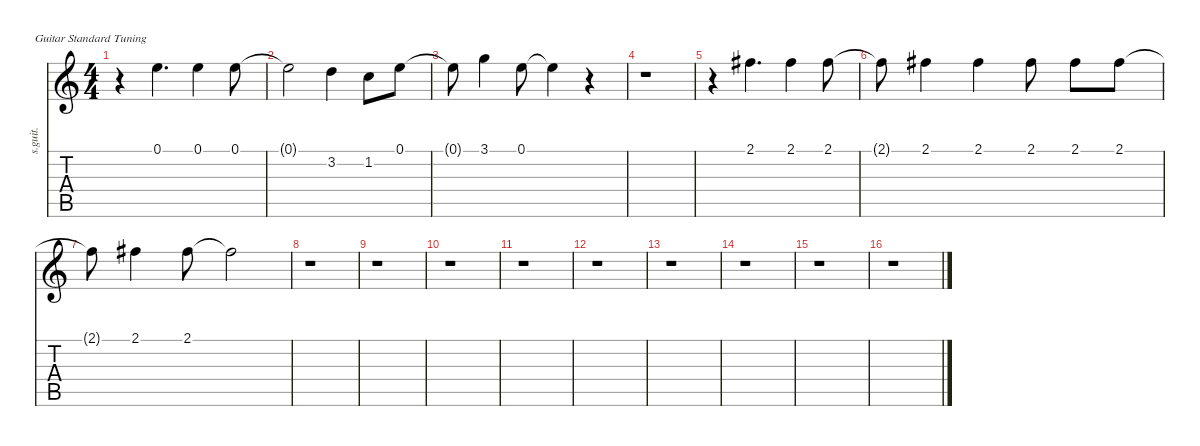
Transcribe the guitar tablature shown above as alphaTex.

\defaultSystemsLayout 4
\hideDynamics
\bracketExtendMode nobrackets
\track ("Dave Mustaine (Vocals)" "s.guit.") {instrument baritonesax}
\staff {score tabs}
\tuning (E4 B3 G3 D3 A2 E2)
\displaytranspose 12
\ts (4 4)
\tempo (196 hide)
\clef g2
\ks c
r.4{dy f} 0.1.4{d lyrics (0 "") lyrics (1 "") lyrics (2 "") lyrics (3 "") lyrics (4 "")} 0.1.4{lyrics (0 "") lyrics (1 "") lyrics (2 "") lyrics (3 "") lyrics (4 "")} 0.1.8{lyrics (0 "") lyrics (1 "") lyrics (2 "") lyrics (3 "") lyrics (4 "")} |
0.1{t}.2{lyrics (0 "") lyrics (1 "") lyrics (2 "") lyrics (3 "") lyrics (4 "")} 3.2.4{lyrics (0 "") lyrics (1 "") lyrics (2 "") lyrics (3 "") lyrics (4 "")} 1.2.8{lyrics (0 "") lyrics (1 "") lyrics (2 "") lyrics (3 "") lyrics (4 "")} 0.1.8{lyrics (0 "") lyrics (1 "") lyrics (2 "") lyrics (3 "") lyrics (4 "")} |
0.1{t}.8{lyrics (0 "") lyrics (1 "") lyrics (2 "") lyrics (3 "") lyrics (4 "")} 3.1.4{lyrics (0 "") lyrics (1 "") lyrics (2 "") lyrics (3 "") lyrics (4 "")} 0.1.8{lyrics (0 "") lyrics (1 "") lyrics (2 "") lyrics (3 "") lyrics (4 "")} 0.1{t}.4{lyrics (0 "") lyrics (1 "") lyrics (2 "") lyrics (3 "") lyrics (4 "")} r.4 |
r.1 |
r.4 2.1{acc #}.4{d lyrics (0 "") lyrics (1 "") lyrics (2 "") lyrics (3 "") lyrics (4 "")} 2.1{acc #}.4{lyrics (0 "") lyrics (1 "") lyrics (2 "") lyrics (3 "") lyrics (4 "")} 2.1{acc #}.8{lyrics (0 "") lyrics (1 "") lyrics (2 "") lyrics (3 "") lyrics (4 "")} |
2.1{t acc #}.8{lyrics (0 "") lyrics (1 "") lyrics (2 "") lyrics (3 "") lyrics (4 "")} 2.1{acc #}.4{lyrics (0 "") lyrics (1 "") lyrics (2 "") lyrics (3 "") lyrics (4 "")} 2.1{acc #}.4{lyrics (0 "") lyrics (1 "") lyrics (2 "") lyrics (3 "") lyrics (4 "")} 2.1{acc #}.8{lyrics (0 "") lyrics (1 "") lyrics (2 "") lyrics (3 "") lyrics (4 "")} 2.1{acc #}.8{lyrics (0 "") lyrics (1 "") lyrics (2 "") lyrics (3 "") lyrics (4 "")} 2.1{acc #}.8{lyrics (0 "") lyrics (1 "") lyrics (2 "") lyrics (3 "") lyrics (4 "")} |
2.1{t acc #}.8{lyrics (0 "") lyrics (1 "") lyrics (2 "") lyrics (3 "") lyrics (4 "")} 2.1{acc #}.4{lyrics (0 "") lyrics (1 "") lyrics (2 "") lyrics (3 "") lyrics (4 "")} 2.1{acc #}.8{lyrics (0 "") lyrics (1 "") lyrics (2 "") lyrics (3 "") lyrics (4 "")} 2.1{t acc #}.2{lyrics (0 "") lyrics (1 "") lyrics (2 "") lyrics (3 "") lyrics (4 "")} |
r.1 |
r.1 |
r.1 |
r.1 |
r.1 |
r.1 |
r.1 |
r.1 |
r.1
